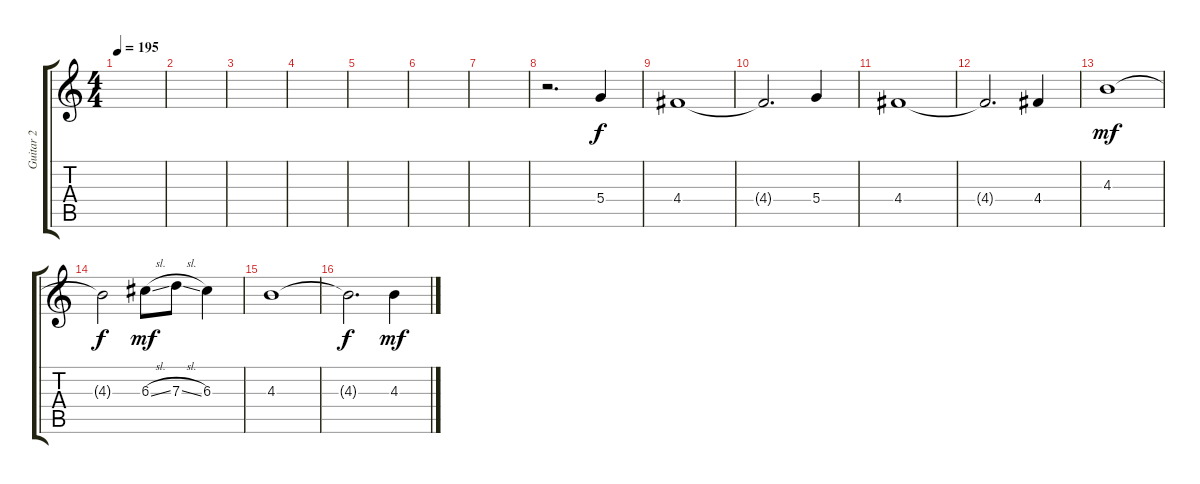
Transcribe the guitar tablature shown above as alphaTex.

\track ("Guitar 2" "Guitar 2") {instrument electricguitarclean}
\staff {score tabs}
\tuning (E4 B3 G3 D3 A2 E2) {hide}
\ts (4 4)
\tempo 195
\clef g2
\ks c
|
|
|
|
|
|
|
r.2{d} 5.4.4 |
4.4.1 |
4.4{t}.2{d} 5.4.4 |
4.4.1 |
4.4{t}.2{d} 4.4.4 |
4.3.1{dy mf} |
4.3{t}.2{dy f} 6.3{sl}.8{dy mf} 7.3{sl}.8 6.3.4 |
4.3.1 |
4.3{t}.2{d dy f} 4.3.4{dy mf}
